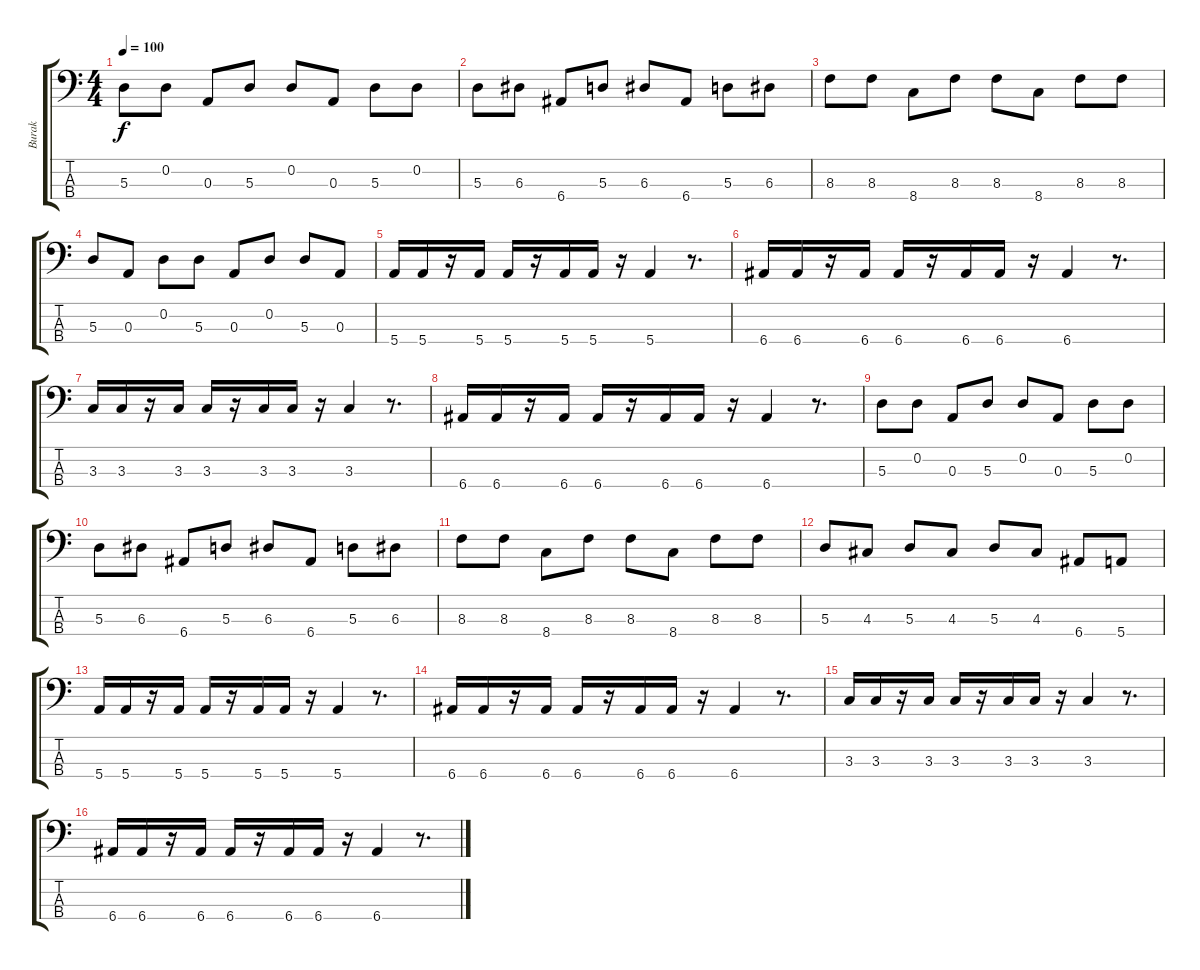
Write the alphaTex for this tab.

\track ("Burak" "Burak") {instrument electricbassfinger}
\staff {score tabs}
\tuning (G2 D2 A1 E1) {hide}
\ts (4 4)
\tempo 100
\clef f4
\ks c
5.3.8{dy f} 0.2.8 0.3.8 5.3.8 0.2.8 0.3.8 5.3.8 0.2.8 |
5.3.8 6.3.8 6.4.8 5.3.8 6.3.8 6.4.8 5.3.8 6.3.8 |
8.3.8 8.3.8 8.4.8 8.3.8 8.3.8 8.4.8 8.3.8 8.3.8 |
5.3.8 0.3.8 0.2.8 5.3.8 0.3.8 0.2.8 5.3.8 0.3.8 |
5.4.16 5.4.16 r.16 5.4.16 5.4.16 r.16 5.4.16 5.4.16 r.16 5.4.4 r.8{d} |
6.4.16 6.4.16 r.16 6.4.16 6.4.16 r.16 6.4.16 6.4.16 r.16 6.4.4 r.8{d} |
3.3.16 3.3.16 r.16 3.3.16 3.3.16 r.16 3.3.16 3.3.16 r.16 3.3.4 r.8{d} |
6.4.16 6.4.16 r.16 6.4.16 6.4.16 r.16 6.4.16 6.4.16 r.16 6.4.4 r.8{d} |
5.3.8 0.2.8 0.3.8 5.3.8 0.2.8 0.3.8 5.3.8 0.2.8 |
5.3.8 6.3.8 6.4.8 5.3.8 6.3.8 6.4.8 5.3.8 6.3.8 |
8.3.8 8.3.8 8.4.8 8.3.8 8.3.8 8.4.8 8.3.8 8.3.8 |
5.3.8 4.3.8 5.3.8 4.3.8 5.3.8 4.3.8 6.4.8 5.4.8 |
5.4.16 5.4.16 r.16 5.4.16 5.4.16 r.16 5.4.16 5.4.16 r.16 5.4.4 r.8{d} |
6.4.16 6.4.16 r.16 6.4.16 6.4.16 r.16 6.4.16 6.4.16 r.16 6.4.4 r.8{d} |
3.3.16 3.3.16 r.16 3.3.16 3.3.16 r.16 3.3.16 3.3.16 r.16 3.3.4 r.8{d} |
6.4.16 6.4.16 r.16 6.4.16 6.4.16 r.16 6.4.16 6.4.16 r.16 6.4.4 r.8{d}
